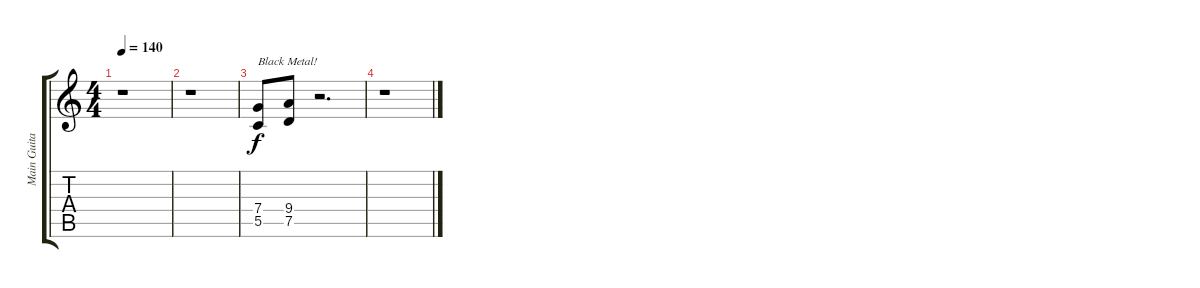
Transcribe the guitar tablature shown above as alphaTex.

\track ("Main Guitar" "Main Guita") {instrument distortionguitar}
\staff {score tabs}
\tuning (D4 A3 F3 C3 G2 D2) {hide}
\ts (4 4)
\tempo 140
\clef g2
\ks c
r.1{dy f} |
r.1 |
(7.4 5.5).8{txt "Black Metal!"} (9.4 7.5).8 r.2{d} |
r.1
